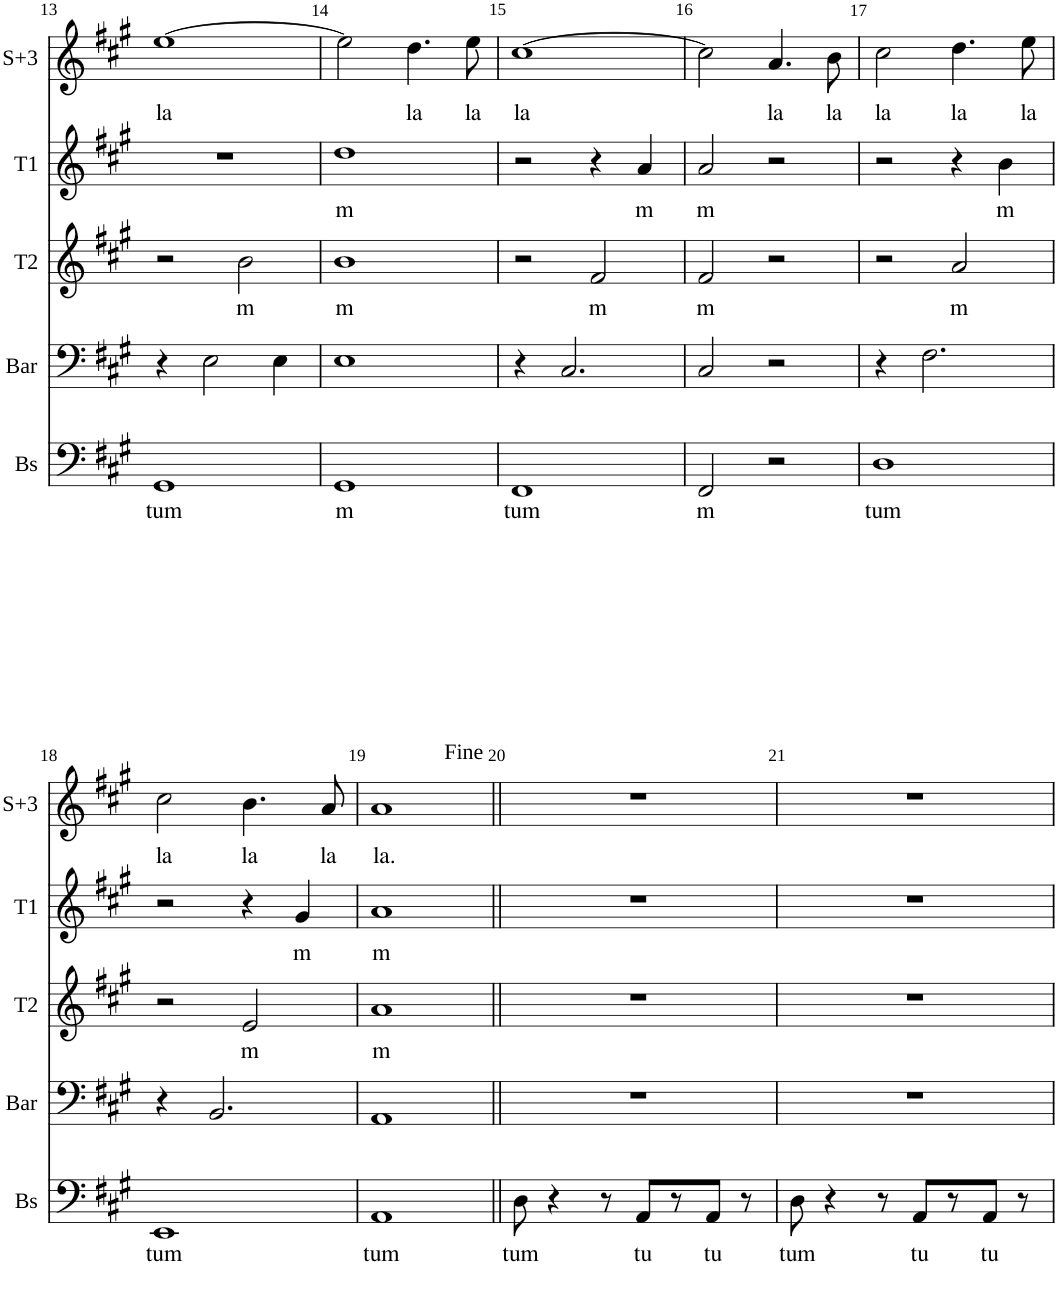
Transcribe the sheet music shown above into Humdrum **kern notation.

**kern	**text	**kern	**kern	**text	**kern	**text	**kern	**text
*part5	*part5	*part4	*part3	*part3	*part2	*part2	*part1	*part1
*staff5	*staff5	*staff4	*staff3	*staff3	*staff2	*staff2	*staff1	*staff1
*I"Basso	*	*I"Baritono	*I"Ten 2	*	*I"Ten 1	*	*I"Soli+trio	*
*I'Bs	*	*I'Bar	*I'T2	*	*I'T1	*	*I'S+3	*
!!LO:PB:g=z
*clefF4	*	*clefF4	*clefG2	*	*clefG2	*	*clefG2	*
*k[f#c#g#]	*	*k[f#c#g#]	*k[f#c#g#]	*	*k[f#c#g#]	*	*k[f#c#g#]	*
*A:	*	*A:	*A:	*	*A:	*	*A:	*
*M4/4	*	*M4/4	*M4/4	*	*M4/4	*	*M4/4	*
*met(c)	*	*met(c)	*met(c)	*	*met(c)	*	*met(c)	*
=13	=13	=13	=13	=13	=13	=13	=13	=13
!	!LO:LY:b	!	!	!	!	!	!	!LO:LY:b
1GG#	tum	4r	2r	.	1r	.	[1ee	la
.	.	2E\	.	.	.	.	.	.
!	!	!	!	!LO:LY:b	!	!	!	!
.	.	.	2b\	m	.	.	.	.
.	.	4E\	.	.	.	.	.	.
=14	=14	=14	=14	=14	=14	=14	=14	=14
!	!LO:LY:b	!	!	!LO:LY:b	!	!LO:LY:b	!	!
1GG#	m	1E	1b	m	1dd	m	2ee\]	.
!	!	!	!	!	!	!	!	!LO:LY:b
.	.	.	.	.	.	.	4.dd\	la
!	!	!	!	!	!	!	!	!LO:LY:b
.	.	.	.	.	.	.	8ee\	la
=15	=15	=15	=15	=15	=15	=15	=15	=15
!	!LO:LY:b	!	!	!	!	!	!	!LO:LY:b
1FF#	tum	4r	2r	.	2r	.	[1cc#	la
.	.	2.C#/	.	.	.	.	.	.
!	!	!	!	!LO:LY:b	!	!	!	!
.	.	.	2f#/	m	4r	.	.	.
!	!	!	!	!	!	!LO:LY:b	!	!
.	.	.	.	.	4a/	m	.	.
=16	=16	=16	=16	=16	=16	=16	=16	=16
!	!LO:LY:b	!	!	!LO:LY:b	!	!LO:LY:b	!	!
2FF#/	m	2C#/	2f#/	m	2a/	m	2cc#\]	.
!	!	!	!	!	!	!	!	!LO:LY:b
2r	.	2r	2r	.	2r	.	4.a/	la
!	!	!	!	!	!	!	!	!LO:LY:b
.	.	.	.	.	.	.	8b\	la
=17	=17	=17	=17	=17	=17	=17	=17	=17
!	!LO:LY:b	!	!	!	!	!	!	!LO:LY:b
1D	tum	4r	2r	.	2r	.	2cc#\	la
.	.	2.F#\	.	.	.	.	.	.
!	!	!	!	!LO:LY:b	!	!	!	!LO:LY:b
.	.	.	2a/	m	4r	.	4.dd\	la
!	!	!	!	!	!	!LO:LY:b	!	!
.	.	.	.	.	4b\	m	.	.
!	!	!	!	!	!	!	!	!LO:LY:b
.	.	.	.	.	.	.	8ee\	la
!!LO:LB:g=z
=18	=18	=18	=18	=18	=18	=18	=18	=18
!	!LO:LY:b	!	!	!	!	!	!	!LO:LY:b
1EE	tum	4r	2r	.	2r	.	2cc#\	la
.	.	2.BB/	.	.	.	.	.	.
!	!	!	!	!LO:LY:b	!	!	!	!LO:LY:b
.	.	.	2e/	m	4r	.	4.b\	la
!	!	!	!	!	!	!LO:LY:b	!	!
.	.	.	.	.	4g#/	m	.	.
!	!	!	!	!	!	!	!	!LO:LY:b
.	.	.	.	.	.	.	8a/	la
=19	=19	=19	=19	=19	=19	=19	=19	=19
!	!LO:LY:b	!	!	!LO:LY:b	!	!LO:LY:b	!	!LO:LY:b
1AA	tum	1AA	1a	m	1a	m	1a	la.
=20||	=20||	=20||	=20||	=20||	=20||	=20||	=20||	=20||
!	!LO:LY:b	!	!	!	!	!	!	!
8D\	tum	1r	1r	.	1r	.	1r	.
4r	.	.	.	.	.	.	.	.
8r	.	.	.	.	.	.	.	.
!	!LO:LY:b	!	!	!	!	!	!	!
8AA/L	tu	.	.	.	.	.	.	.
8r	.	.	.	.	.	.	.	.
!	!LO:LY:b	!	!	!	!	!	!	!
8AA/J	tu	.	.	.	.	.	.	.
8r	.	.	.	.	.	.	.	.
=21	=21	=21	=21	=21	=21	=21	=21	=21
!	!LO:LY:b	!	!	!	!	!	!	!
8D\	tum	1r	1r	.	1r	.	1r	.
4r	.	.	.	.	.	.	.	.
8r	.	.	.	.	.	.	.	.
!	!LO:LY:b	!	!	!	!	!	!	!
8AA/L	tu	.	.	.	.	.	.	.
8r	.	.	.	.	.	.	.	.
!	!LO:LY:b	!	!	!	!	!	!	!
8AA/J	tu	.	.	.	.	.	.	.
8r	.	.	.	.	.	.	.	.
=	=	=	=	=	=	=	=	=
*-	*-	*-	*-	*-	*-	*-	*-	*-
